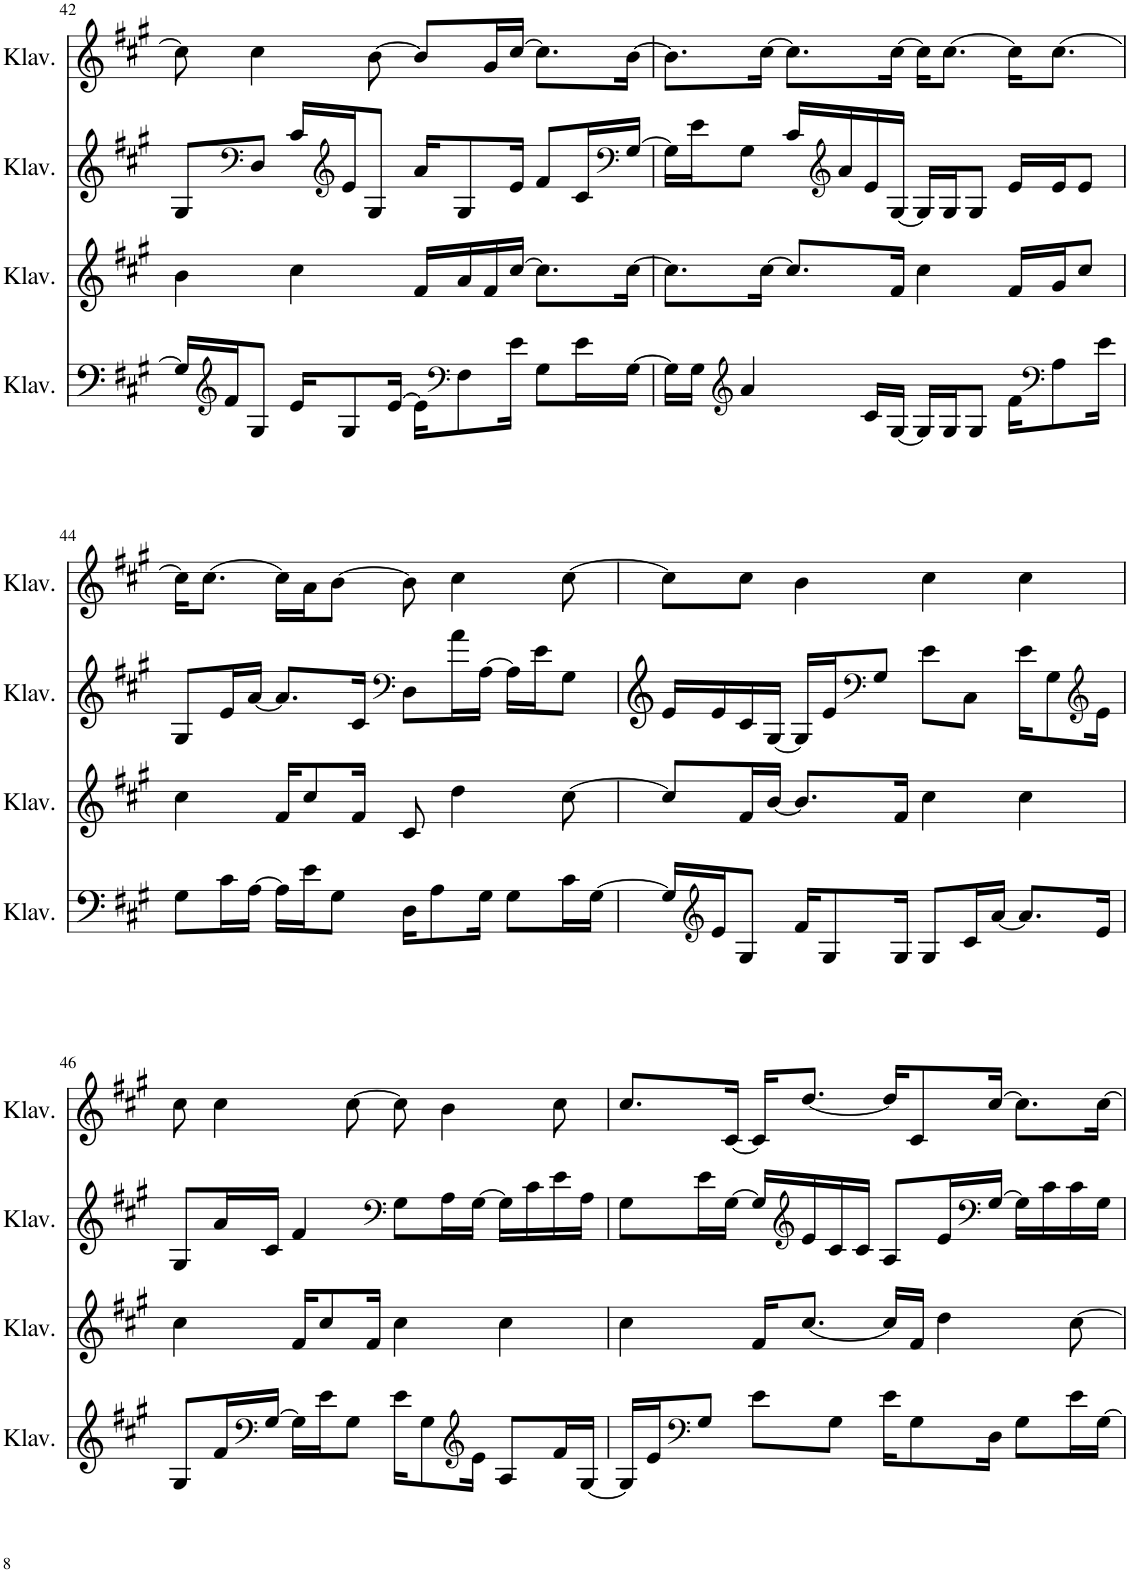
**kern	**kern	**kern	**kern
*part4	*part3	*part2	*part1
*staff4	*staff3	*staff2	*staff1
*I"Klavier	*I"Klavier	*I"Klavier	*I"Klavier
*I'Klav.	*I'Klav.	*I'Klav.	*I'Klav.
!!LO:PB:g=z
*clefF4	*clefG2	*clefG2	*clefG2
*k[f#c#g#]	*k[f#c#g#]	*k[f#c#g#]	*k[f#c#g#]
*M4/4	*M4/4	*M4/4	*M4/4
=42	=42	=42	=42
16G#/LL]	4b\	8G#/L	8cc#\]
*clefG2	*	*	*
16f#/J	.	.	.
*	*	*clefF4	*
8G#/J	.	8D/J	4cc#\
16e/KL	4cc#\	16c#/LL	.
*	*	*clefG2	*
8G#/	.	16e/J	.
.	.	8G#/J	[8b\
[16e/Jk	.	.	.
16e\KL]	16f#/LL	16a/KL	8b/L]
*clefF4	*	*	*
8F#\	16a/	8G#/	.
.	16f#/	.	16g#/L
16e\Jk	[16cc#/JJ	16e/Jk	[16cc#/JJ
8G#\L	8.cc#\L]	8f#/L	8.cc#\L]
16e\L	.	16c#/L	.
*	*	*clefF4	*
[16G#\JJ	[16cc#\Jk	[16G#/JJ	[16b\Jk
=43	=43	=43	=43
16G#\LL]	8.cc#\L]	16G#\LL]	8.b\L]
16G#\JJ	.	16e\J	.
*clefG2	*	*	*
4a/	.	8G#\J	.
.	[16cc#\Jk	.	[16cc#\Jk
.	8.cc#/L]	16c#/LL	8.cc#\L]
*	*	*clefG2	*
.	.	16a/	.
16c#/LL	.	16e/	.
[16G#/JJ	16f#/Jk	[16G#/JJ	[16cc#\Jk
16G#/LL]	4cc#\	16G#/LL]	16cc#\KL]
16G#/J	.	16G#/J	[8.cc#\J
8G#/J	.	8G#/J	.
16f#\KL	16f#/LL	16e/LL	16cc#\KL]
*clefF4	*	*	*
8A\	16g#/J	16e/J	[8.cc#\J
.	8cc#/J	8e/J	.
16e\Jk	.	.	.
!!LO:LB:g=z
=44	=44	=44	=44
8G#\L	4cc#\	8G#/L	16cc#\KL]
.	.	.	[8.cc#\J
16c#\L	.	16e/L	.
[16A\JJ	.	[16a/JJ	.
16A\LL]	16f#/KL	8.a/L]	16cc#\LL]
16e\J	8cc#/	.	16a\J
8G#\J	.	.	[8b\J
.	16f#/Jk	16c#/Jk	.
*	*	*clefF4	*
16D\KL	8c#/	8D\L	8b\]
8A\	.	.	.
.	4dd\	16a\L	4cc#\
16G#\Jk	.	[16A\JJ	.
8G#\L	.	16A\LL]	.
.	.	16e\J	.
16c#\L	[8cc#\	8G#\J	[8cc#\
[16G#\JJ	.	.	.
=45	=45	=45	=45
16G#/LL]	8cc#/L]	16e/LL	8cc#\L]
*clefG2	*	*	*
16e/J	.	16e/	.
8G#/J	16f#/L	16c#/	8cc#\J
.	[16b/JJ	[16G#/JJ	.
16f#/KL	8.b/L]	16G#/LL]	4b\
8G#/	.	16e/J	.
*	*	*clefF4	*
.	.	8G#/J	.
16G#/Jk	16f#/Jk	.	.
8G#/L	4cc#\	8e\L	4cc#\
16c#/L	.	8C#\J	.
[16a/JJ	.	.	.
8.a/L]	4cc#\	16e\KL	4cc#\
.	.	8G#\	.
*	*	*clefG2	*
16e/Jk	.	16e\Jk	.
!!LO:LB:g=z
=46	=46	=46	=46
8G#/L	4cc#\	8G#/L	8cc#\
16f#/L	.	16a/L	4cc#\
*clefF4	*	*	*
[16G#/JJ	.	16c#/JJ	.
16G#\LL]	16f#/KL	4f#/	.
16e\J	8cc#/	.	.
8G#\J	.	.	[8cc#\
.	16f#/Jk	.	.
*	*	*clefF4	*
16e\KL	4cc#\	8G#\L	8cc#\]
8G#\	.	.	.
.	.	16A\L	4b\
*clefG2	*	*	*
16e\Jk	.	[16G#\JJ	.
8A/L	4cc#\	16G#\LL]	.
.	.	16c#\	.
16f#/L	.	16e\	8cc#\
[16G#/JJ	.	16A\JJ	.
=47	=47	=47	=47
16G#/LL]	4cc#\	8G#\L	8.cc#/L
16e/J	.	.	.
*clefF4	*	*	*
8G#/J	.	16e\L	.
.	.	[16G#\JJ	[16c#/Jk
8e\L	16f#/KL	16G#/LL]	16c#/KL]
*	*	*clefG2	*
.	[8.cc#/J	16e/	[8.dd/J
8G#\J	.	16c#/	.
.	.	16c#/JJ	.
16e\KL	16cc#/LL]	8A/L	16dd/KL]
8G#\	16f#/JJ	.	8c#/
.	4dd\	16e/L	.
*	*	*clefF4	*
16D\Jk	.	[16G#/JJ	[16cc#/Jk
8G#\L	.	16G#\LL]	8.cc#\L]
.	.	16c#\	.
16e\L	[8cc#\	16c#\	.
[16G#\JJ	.	16G#\JJ	[16cc#\Jk
=	=	=	=
*-	*-	*-	*-
